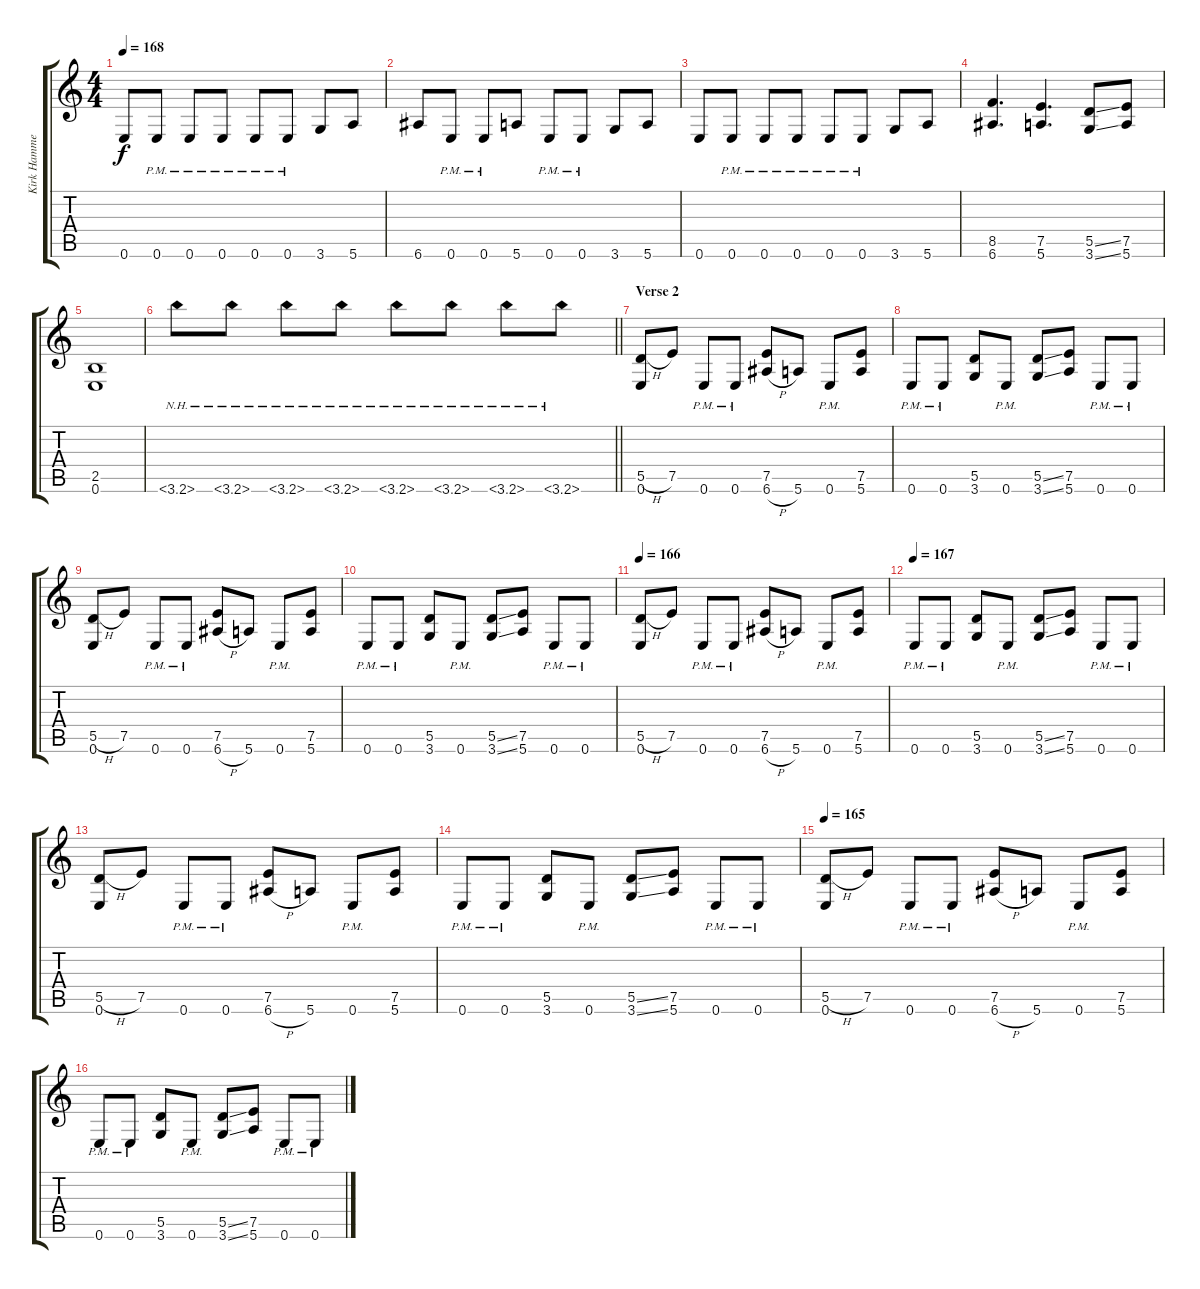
\track ("Kirk Hammett" "Kirk Hamme") {instrument distortionguitar}
\staff {score tabs}
\tuning (E4 B3 G3 D3 A2 E2) {hide}
\ts (4 4)
\tempo 168
\clef g2
\ks c
0.6.8{dy f} 0.6{pm}.8 0.6{pm}.8 0.6{pm}.8 0.6{pm}.8 0.6{pm}.8 3.6.8 5.6.8 |
6.6.8 0.6{pm}.8 0.6{pm}.8 5.6.8 0.6{pm}.8 0.6{pm}.8 3.6.8 5.6.8 |
0.6.8 0.6{pm}.8 0.6{pm}.8 0.6{pm}.8 0.6{pm}.8 0.6{pm}.8 3.6.8 5.6.8 |
(8.5 6.6).4{d} (7.5 5.6).4{d} (5.5{ss} 3.6{ss}).8 (7.5 5.6).8 |
(2.5 0.6).1 |
\barLineRight lightlight
3.6{nh}.8 3.6{nh}.8 3.6{nh}.8 3.6{nh}.8 3.6{nh}.8 3.6{nh}.8 3.6{nh}.8 3.6{nh}.8 |
\section ("" "Verse 2")
(5.5{h} 0.6).8 7.5.8 0.6{pm}.8 0.6{pm}.8 (7.5 6.6{h}).8 5.6.8 0.6{pm}.8 (7.5 5.6).8 |
0.6{pm}.8 0.6{pm}.8 (5.5 3.6).8 0.6{pm}.8 (5.5{ss} 3.6{ss}).8 (7.5 5.6).8 0.6{pm}.8 0.6{pm}.8 |
(5.5{h} 0.6).8 7.5.8 0.6{pm}.8 0.6{pm}.8 (7.5 6.6{h}).8 5.6.8 0.6{pm}.8 (7.5 5.6).8 |
0.6{pm}.8 0.6{pm}.8 (5.5 3.6).8 0.6{pm}.8 (5.5{ss} 3.6{ss}).8 (7.5 5.6).8 0.6{pm}.8 0.6{pm}.8 |
\tempo 166
(5.5{h} 0.6).8 7.5.8 0.6{pm}.8 0.6{pm}.8 (7.5 6.6{h}).8 5.6.8 0.6{pm}.8 (7.5 5.6).8 |
\tempo 167
0.6{pm}.8 0.6{pm}.8 (5.5 3.6).8 0.6{pm}.8 (5.5{ss} 3.6{ss}).8 (7.5 5.6).8 0.6{pm}.8 0.6{pm}.8 |
(5.5{h} 0.6).8 7.5.8 0.6{pm}.8 0.6{pm}.8 (7.5 6.6{h}).8 5.6.8 0.6{pm}.8 (7.5 5.6).8 |
0.6{pm}.8 0.6{pm}.8 (5.5 3.6).8 0.6{pm}.8 (5.5{ss} 3.6{ss}).8 (7.5 5.6).8 0.6{pm}.8 0.6{pm}.8 |
\tempo 165
(5.5{h} 0.6).8 7.5.8 0.6{pm}.8 0.6{pm}.8 (7.5 6.6{h}).8 5.6.8 0.6{pm}.8 (7.5 5.6).8 |
0.6{pm}.8 0.6{pm}.8 (5.5 3.6).8 0.6{pm}.8 (5.5{ss} 3.6{ss}).8 (7.5 5.6).8 0.6{pm}.8 0.6{pm}.8
